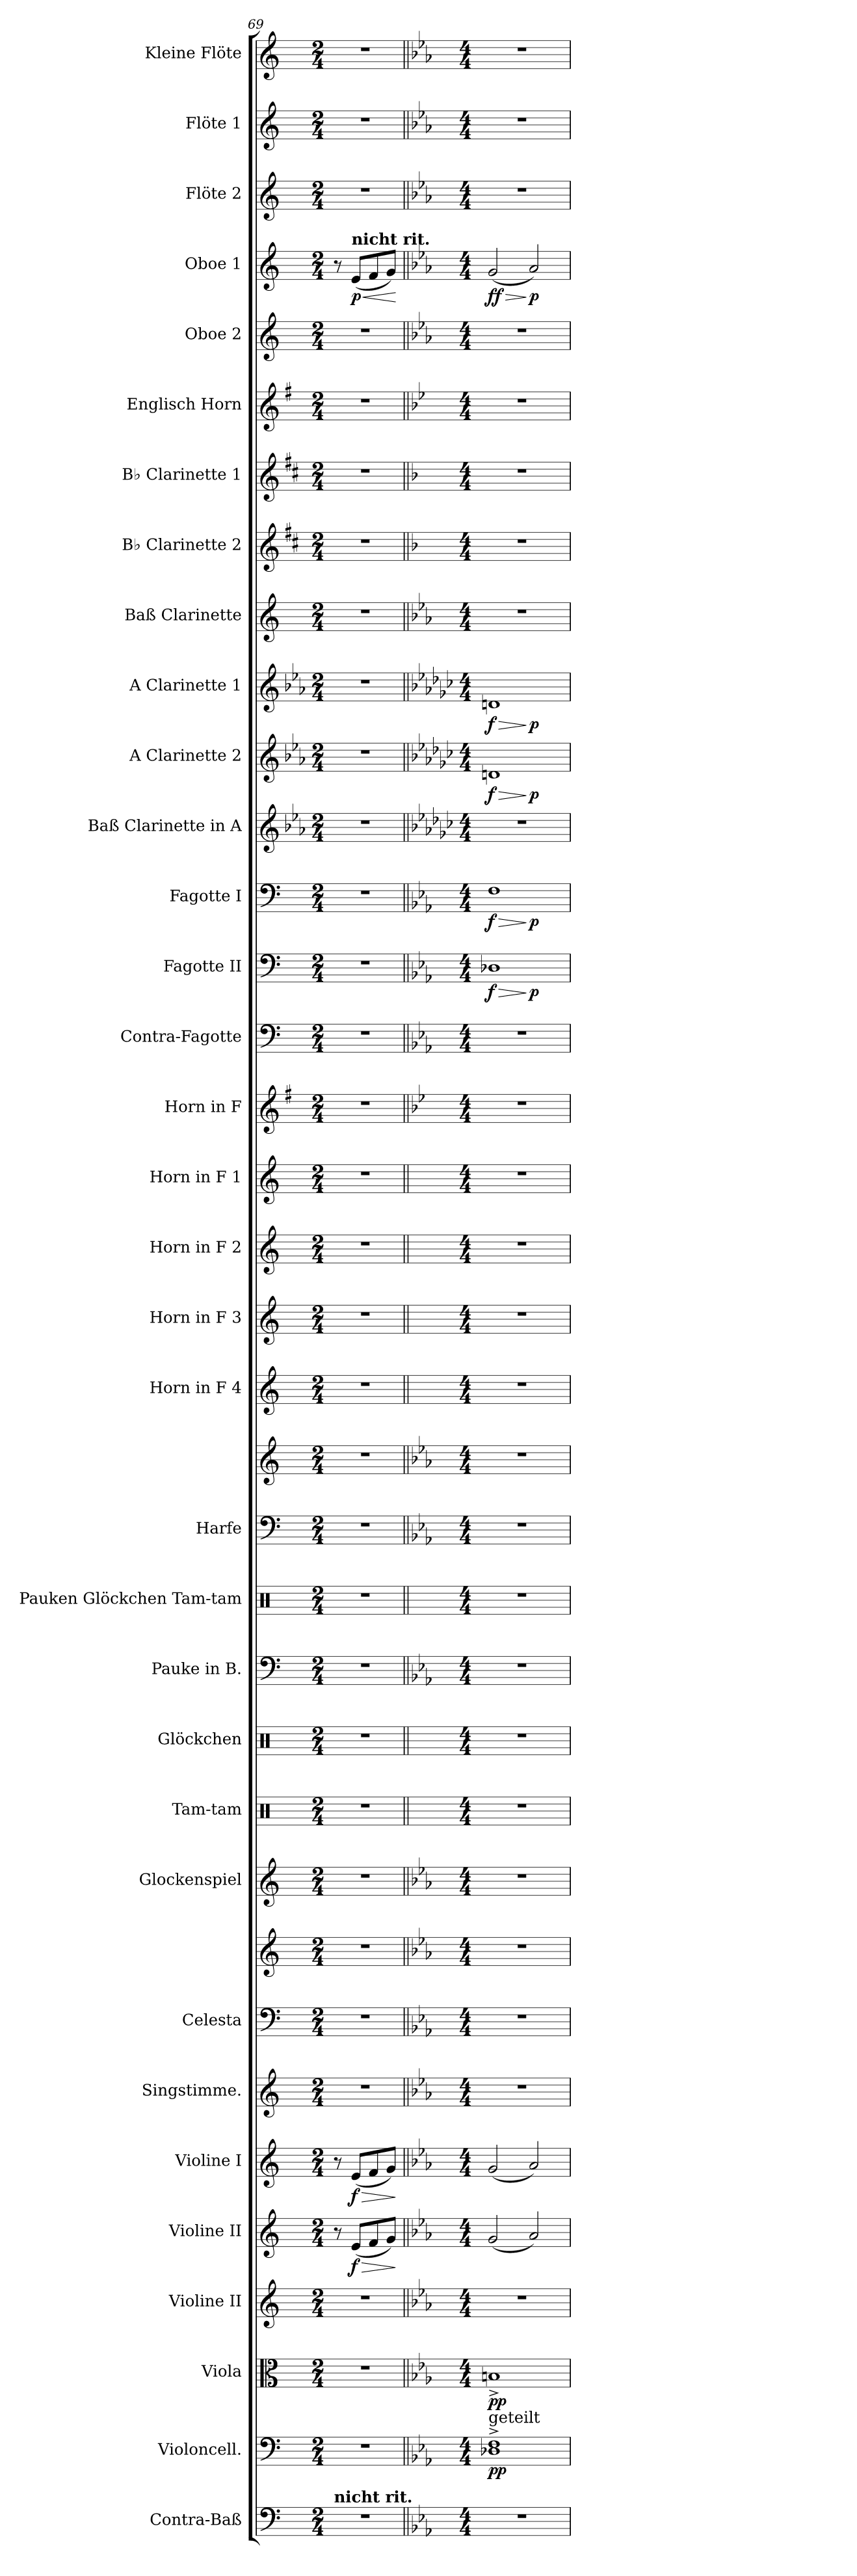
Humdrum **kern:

**kern	**kern	**dynam	**kern	**dynam	**kern	**kern	**dynam	**kern	**dynam	**kern	**kern	**kern	**kern	**kern	**kern	**kern	**kern	**kern	**kern	**kern	**kern	**kern	**kern	**kern	**kern	**kern	**dynam	**kern	**dynam	**kern	**kern	**dynam	**kern	**dynam	**kern	**kern	**kern	**kern	**kern	**kern	**dynam	**kern	**kern	**kern
*part34	*part33	*part33	*part32	*part32	*part31	*part30	*part30	*part29	*part29	*part28	*part27	*part27	*part26	*part25	*part24	*part23	*part22	*part21	*part21	*part20	*part19	*part18	*part17	*part16	*part15	*part14	*part14	*part13	*part13	*part12	*part11	*part11	*part10	*part10	*part9	*part8	*part7	*part6	*part5	*part4	*part4	*part3	*part2	*part1
*staff36	*staff35	*staff35	*staff34	*staff34	*staff33	*staff32	*staff32	*staff31	*staff31	*staff30	*staff29	*staff28	*staff27	*staff26	*staff25	*staff24	*staff23	*staff22	*staff21	*staff20	*staff19	*staff18	*staff17	*staff16	*staff15	*staff14	*staff14	*staff13	*staff13	*staff12	*staff11	*staff11	*staff10	*staff10	*staff9	*staff8	*staff7	*staff6	*staff5	*staff4	*staff4	*staff3	*staff2	*staff1
*I"Contra-Baß	*I"Violoncell.	*	*I"Viola	*	*I"Violine II	*I"Violine II	*	*I"Violine I	*	*I"Singstimme.	*I"Celesta	*	*I"Glockenspiel	*I"Tam-tam	*I"Glöckchen	*I"Pauke in B.	*I"Pauken  Glöckchen Tam-tam	*I"Harfe	*	*I"Horn in F 4	*I"Horn in F 3	*I"Horn in F 2	*I"Horn in F 1	*I"Horn in F	*I"Contra-Fagotte	*I"Fagotte II	*	*I"Fagotte I	*	*I"Baß Clarinette in A	*I"A Clarinette 2	*	*I"A Clarinette 1	*	*I"Baß Clarinette	*I"B♭ Clarinette 2	*I"B♭ Clarinette 1	*I"Englisch Horn	*I"Oboe 2	*I"Oboe 1	*	*I"Flöte 2	*I"Flöte 1	*I"Kleine Flöte
*I'C.-B.	*I'Vc.	*	*I'Vla.	*	*I'Vln. II	*I'Vln. II	*	*I'Vln. I	*	*I'Sgst.	*I'Cel.	*	*I'Glk.	*I'Tam-tam	*I'Gl.	*I'Pauke	*I'Tam-tam	*I'Hfe.	*	*I'Hn. 4	*I'Hn. 3	*I'Hn. 2	*I'Hn. 1	*	*I'C.-Fg.	*I'Fg. II	*	*I'Fg. I	*	*	*I'A Cl. 2	*	*I'A Cl. 1	*	*I'B. Cl.	*I'B♭ Cl. 2	*I'B♭ Cl. 1	*I'E. H.	*I'Ob. 2	*I'Ob. 1	*	*I'Fl. 2	*I'Fl. 1	*I'Kl. Fl.
*clefF4	*clefF4	*	*clefC3	*	*clefG2	*clefG2	*	*clefG2	*	*clefG2	*clefF4	*clefG2	*clefG2	*clefX	*clefX	*clefF4	*clefX	*clefF4	*clefG2	*clefG2	*clefG2	*clefG2	*clefG2	*clefG2	*clefF4	*clefF4	*	*clefF4	*	*clefG2	*clefG2	*	*clefG2	*	*clefG2	*clefG2	*clefG2	*clefG2	*clefG2	*clefG2	*	*clefG2	*clefG2	*clefG2
*ITrd7c12	*	*	*	*	*	*	*	*	*	*	*ITrd-7c-12	*ITrd-7c-12	*ITrd-14c-24	*	*	*	*	*	*	*ITrd4c7	*ITrd4c7	*ITrd4c7	*ITrd4c7	*ITrd4c7	*ITrd7c12	*	*	*	*	*ITrd2c3	*ITrd2c3	*	*ITrd2c3	*	*ITrd8c14	*ITrd1c2	*ITrd1c2	*ITrd4c7	*	*	*	*	*	*ITrd-7c-12
*k[]	*k[]	*	*k[]	*	*k[]	*k[]	*	*k[]	*	*k[]	*k[]	*k[]	*k[]	*k[]	*k[]	*k[]	*k[]	*k[]	*k[]	*k[b-]	*k[b-]	*k[b-]	*k[b-]	*k[]	*k[]	*k[]	*	*k[]	*	*k[]	*k[]	*	*k[]	*	*k[]	*k[]	*k[]	*k[]	*k[]	*k[]	*	*k[]	*k[]	*k[]
*M2/4	*M2/4	*	*M2/4	*	*M2/4	*M2/4	*	*M2/4	*	*M2/4	*M2/4	*M2/4	*M2/4	*M2/4	*M2/4	*M2/4	*M2/4	*M2/4	*M2/4	*M2/4	*M2/4	*M2/4	*M2/4	*M2/4	*M2/4	*M2/4	*	*M2/4	*	*M2/4	*M2/4	*	*M2/4	*	*M2/4	*M2/4	*M2/4	*M2/4	*M2/4	*M2/4	*	*M2/4	*M2/4	*M2/4
=69	=69	=69	=69	=69	=69	=69	=69	=69	=69	=69	=69	=69	=69	=69	=69	=69	=69	=69	=69	=69	=69	=69	=69	=69	=69	=69	=69	=69	=69	=69	=69	=69	=69	=69	=69	=69	=69	=69	=69	=69	=69	=69	=69	=69
!LO:TX:a:B:t=nicht rit.	!	!	!	!	!	!	!	!	!	!	!	!	!	!	!	!	!	!	!	!	!	!	!	!	!	!	!	!	!	!	!	!	!	!	!	!	!	!	!	!	!	!	!	!
2r	2r	.	2r	.	2r	8r	.	8r	.	2r	2r	2r	2r	2r	2r	2r	2r	2r	2r	2r	2r	2r	2r	2r	2r	2r	.	2r	.	2r	2r	.	2r	.	2r	2r	2r	2r	2r	8r	.	2r	2r	2r
!	!	!	!	!	!	!	!	!	!	!	!	!	!	!	!	!	!	!	!	!	!	!	!	!	!	!	!	!	!	!	!	!	!	!	!	!	!	!	!	!LO:TX:a:B:t=nicht rit.	!	!	!	!
!	!	!	!	!	!	!	!LO:HP:b	!	!LO:HP:b	!	!	!	!	!	!	!	!	!	!	!	!	!	!	!	!	!	!	!	!	!	!	!	!	!	!	!	!	!	!	!	!LO:HP:b	!	!	!
!	!	!	!	!	!	!	!LO:DY:n=1:b	!	!LO:DY:n=1:b	!	!	!	!	!	!	!	!	!	!	!	!	!	!	!	!	!	!	!	!	!	!	!	!	!	!	!	!	!	!	!	!LO:DY:n=1:b	!	!	!
.	.	.	.	.	.	(8e/L	> f	(8e/L	> f	.	.	.	.	.	.	.	.	.	.	.	.	.	.	.	.	.	.	.	.	.	.	.	.	.	.	.	.	.	.	(8e/L	< p	.	.	.
.	.	.	.	.	.	8f/	.	8f/	.	.	.	.	.	.	.	.	.	.	.	.	.	.	.	.	.	.	.	.	.	.	.	.	.	.	.	.	.	.	.	8f/	.	.	.	.
.	.	.	.	.	.	8g/J)	.	8g/J)	.	.	.	.	.	.	.	.	.	.	.	.	.	.	.	.	.	.	.	.	.	.	.	.	.	.	.	.	.	.	.	8g/J)	.	.	.	.
.	.	.	.	.	.	.	]	.	]	.	.	.	.	.	.	.	.	.	.	.	.	.	.	.	.	.	.	.	.	.	.	.	.	.	.	.	.	.	.	.	[	.	.	.
!!LO:PB:g=z
=70||	=70||	=70||	=70||	=70||	=70||	=70||	=70||	=70||	=70||	=70||	=70||	=70||	=70||	=70||	=70||	=70||	=70||	=70||	=70||	=70||	=70||	=70||	=70||	=70||	=70||	=70||	=70||	=70||	=70||	=70||	=70||	=70||	=70||	=70||	=70||	=70||	=70||	=70||	=70||	=70||	=70||	=70||	=70||	=70||
*k[b-e-a-]	*k[b-e-a-]	*	*k[b-e-a-]	*	*k[b-e-a-]	*k[b-e-a-]	*	*k[b-e-a-]	*	*k[b-e-a-]	*k[b-e-a-]	*k[b-e-a-]	*k[b-e-a-]	*	*	*k[b-e-a-]	*	*k[b-e-a-]	*k[b-e-a-]	*k[b-]	*k[b-]	*k[b-]	*k[b-]	*k[b-e-a-]	*k[b-e-a-]	*k[b-e-a-]	*	*k[b-e-a-]	*	*k[b-e-a-]	*k[b-e-a-]	*	*k[b-e-a-]	*	*k[b-e-a-]	*k[b-e-a-]	*k[b-e-a-]	*k[b-e-a-]	*k[b-e-a-]	*k[b-e-a-]	*	*k[b-e-a-]	*k[b-e-a-]	*k[b-e-a-]
*M4/4	*M4/4	*	*M4/4	*	*M4/4	*M4/4	*	*M4/4	*	*M4/4	*M4/4	*M4/4	*M4/4	*M4/4	*M4/4	*M4/4	*M4/4	*M4/4	*M4/4	*M4/4	*M4/4	*M4/4	*M4/4	*M4/4	*M4/4	*M4/4	*	*M4/4	*	*M4/4	*M4/4	*	*M4/4	*	*M4/4	*M4/4	*M4/4	*M4/4	*M4/4	*M4/4	*	*M4/4	*M4/4	*M4/4
!	!LO:TX:a:t=geteilt	!	!	!	!	!	!	!	!	!	!	!	!	!	!	!	!	!	!	!	!	!	!	!	!	!	!	!	!	!	!	!	!	!	!	!	!	!	!	!	!	!	!	!
!	!	!LO:DY:b	!	!LO:DY:b	!	!	!LO:DY:b	!	!LO:DY:b	!	!	!	!	!	!	!	!	!	!	!	!	!	!	!	!	!	!LO:HP:b	!	!LO:HP:b	!	!	!LO:HP:b	!	!LO:HP:b	!	!	!	!	!	!	!LO:HP:b	!	!	!
*	*	*	*	*	*	*	*	*	*	*	*	*	*	*	*	*	*	*	*	*	*	*	*	*	*	*^	*	*^	*	*	*^	*	*^	*	*	*	*	*	*	*	*	*	*	*
!	!	!	!	!	!	!	!	!	!	!	!	!	!	!	!	!	!	!	!	!	!	!	!	!	!	!	!	!LO:DY:n=1:b	!	!	!LO:DY:n=1:b	!	!	!	!LO:DY:n=1:b	!	!	!LO:DY:n=1:b	!	!	!	!	!	!	!LO:DY:n=1:b	!	!	!
1r	1D-X^ 1F^	pp	1Bn^	pp	1r	(2g/	other-dynamics	(2g/	other-dynamics	1r	1r	1r	1r	1r	1r	1r	1r	1r	1r	1r	1r	1r	1r	1r	1r	1D-X	2ryy	> f	1F	2ryy	> f	1r	1Bn	2ryy	> f	1Bn	2ryy	> f	1r	1r	1r	1r	1r	(2g/	> ff	1r	1r	1r
!	!	!	!	!	!	!	!	!	!	!	!	!	!	!	!	!	!	!	!	!	!	!	!	!	!	!	!	!LO:DY:n=2:b	!	!	!LO:DY:n=2:b	!	!	!	!LO:DY:n=2:b	!	!	!LO:DY:n=2:b	!	!	!	!	!	!	!LO:DY:n=2:b	!	!	!
.	.	.	.	.	.	2a-/)	.	2a-/)	.	.	.	.	.	.	.	.	.	.	.	.	.	.	.	.	.	.	2ryy	] p	.	2ryy	] p	.	.	2ryy	] p	.	2ryy	] p	.	.	.	.	.	2a-/)	] p	.	.	.
*	*	*	*	*	*	*	*	*	*	*	*	*	*	*	*	*	*	*	*	*	*	*	*	*	*	*v	*v	*	*	*	*	*	*v	*v	*	*v	*v	*	*	*	*	*	*	*	*	*	*	*
*	*	*	*	*	*	*	*	*	*	*	*	*	*	*	*	*	*	*	*	*	*	*	*	*	*	*	*	*v	*v	*	*	*	*	*	*	*	*	*	*	*	*	*	*	*	*
=	=	=	=	=	=	=	=	=	=	=	=	=	=	=	=	=	=	=	=	=	=	=	=	=	=	=	=	=	=	=	=	=	=	=	=	=	=	=	=	=	=	=	=	=
*-	*-	*-	*-	*-	*-	*-	*-	*-	*-	*-	*-	*-	*-	*-	*-	*-	*-	*-	*-	*-	*-	*-	*-	*-	*-	*-	*-	*-	*-	*-	*-	*-	*-	*-	*-	*-	*-	*-	*-	*-	*-	*-	*-	*-
